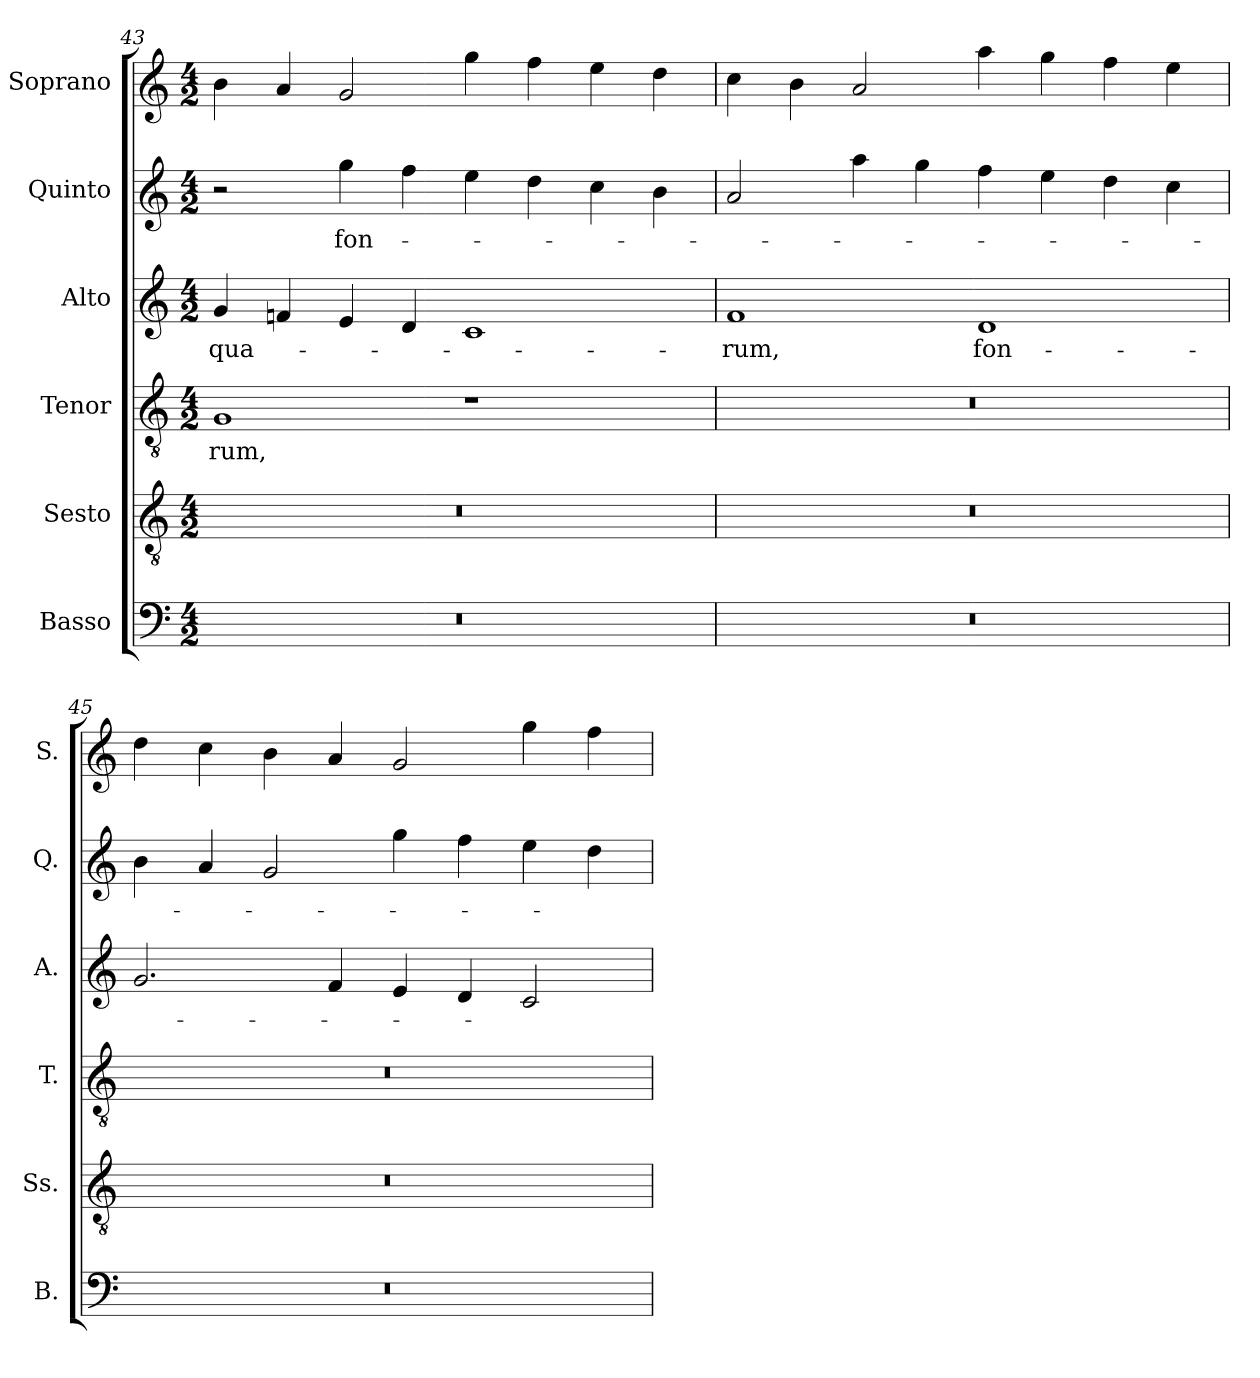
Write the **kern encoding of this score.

**kern	**kern	**kern	**text	**kern	**text	**kern	**text	**kern
*part6	*part5	*part4	*part4	*part3	*part3	*part2	*part2	*part1
*staff6	*staff5	*staff4	*staff4	*staff3	*staff3	*staff2	*staff2	*staff1
*I"Basso	*I"Sesto	*I"Tenor	*	*I"Alto	*	*I"Quinto	*	*I"Soprano
*I'B.	*I'Ss.	*I'T.	*	*I'A.	*	*I'Q.	*	*I'S.
!!LO:LB:g=z
*clefF4	*clefGv2	*clefGv2	*	*clefG2	*	*clefG2	*	*clefG2
*	*ITrd7c12	*ITrd7c12	*	*	*	*	*	*
*k[]	*k[]	*k[]	*	*k[]	*	*k[]	*	*k[]
*C:	*C:	*C:	*	*C:	*	*C:	*	*C:
*M4/2	*M4/2	*M4/2	*	*M4/2	*	*M4/2	*	*M4/2
=43	=43	=43	=43	=43	=43	=43	=43	=43
!LO:N:vis=1	!LO:N:vis=1	!	!	!	!	!	!	!
!	!	!	!LO:LY:b:color=#000000	!	!	!	!	!
!	!	!	!	!	!LO:LY:b:color=#000000	!	!	!
0r	0r	1GGi	-rum,	4gi/	-qua-	2r	.	4bi\
.	.	.	.	4fni/	.	.	.	4ai/
!	!	!	!	!	!	!	!LO:LY:b:color=#000000	!
.	.	.	.	4ei/	.	4ggi\	fon-	2gi/
.	.	.	.	4di/	.	4ffi\	.	.
.	.	1r	.	1ci	.	4eei\	.	4ggi\
.	.	.	.	.	.	4ddi\	.	4ffi\
.	.	.	.	.	.	4cci\	.	4eei\
.	.	.	.	.	.	4bi\	.	4ddi\
=44	=44	=44	=44	=44	=44	=44	=44	=44
!LO:N:vis=1	!LO:N:vis=1	!LO:N:vis=1	!	!	!	!	!	!
!	!	!	!	!	!LO:LY:b:color=#000000	!	!	!
0r	0r	0r	.	1fi	-rum,	2ai/	.	4cci\
.	.	.	.	.	.	.	.	4bi\
.	.	.	.	.	.	4aai\	.	2ai/
.	.	.	.	.	.	4ggi\	.	.
!	!	!	!	!	!LO:LY:b:color=#000000	!	!	!
.	.	.	.	1di	fon-	4ffi\	.	4aai\
.	.	.	.	.	.	4eei\	.	4ggi\
.	.	.	.	.	.	4ddi\	.	4ffi\
.	.	.	.	.	.	4cci\	.	4eei\
=45	=45	=45	=45	=45	=45	=45	=45	=45
!LO:N:vis=1	!LO:N:vis=1	!LO:N:vis=1	!	!	!	!	!	!
0r	0r	0r	.	2.gi/	.	4bi\	.	4ddi\
.	.	.	.	.	.	4ai/	.	4cci\
.	.	.	.	.	.	2gi/	.	4bi\
.	.	.	.	4fi/	.	.	.	4ai/
.	.	.	.	4ei/	.	4ggi\	.	2gi/
.	.	.	.	4di/	.	4ffi\	.	.
.	.	.	.	2ci/	.	4eei\	.	4ggi\
.	.	.	.	.	.	4ddi\	.	4ffi\
=	=	=	=	=	=	=	=	=
*-	*-	*-	*-	*-	*-	*-	*-	*-
